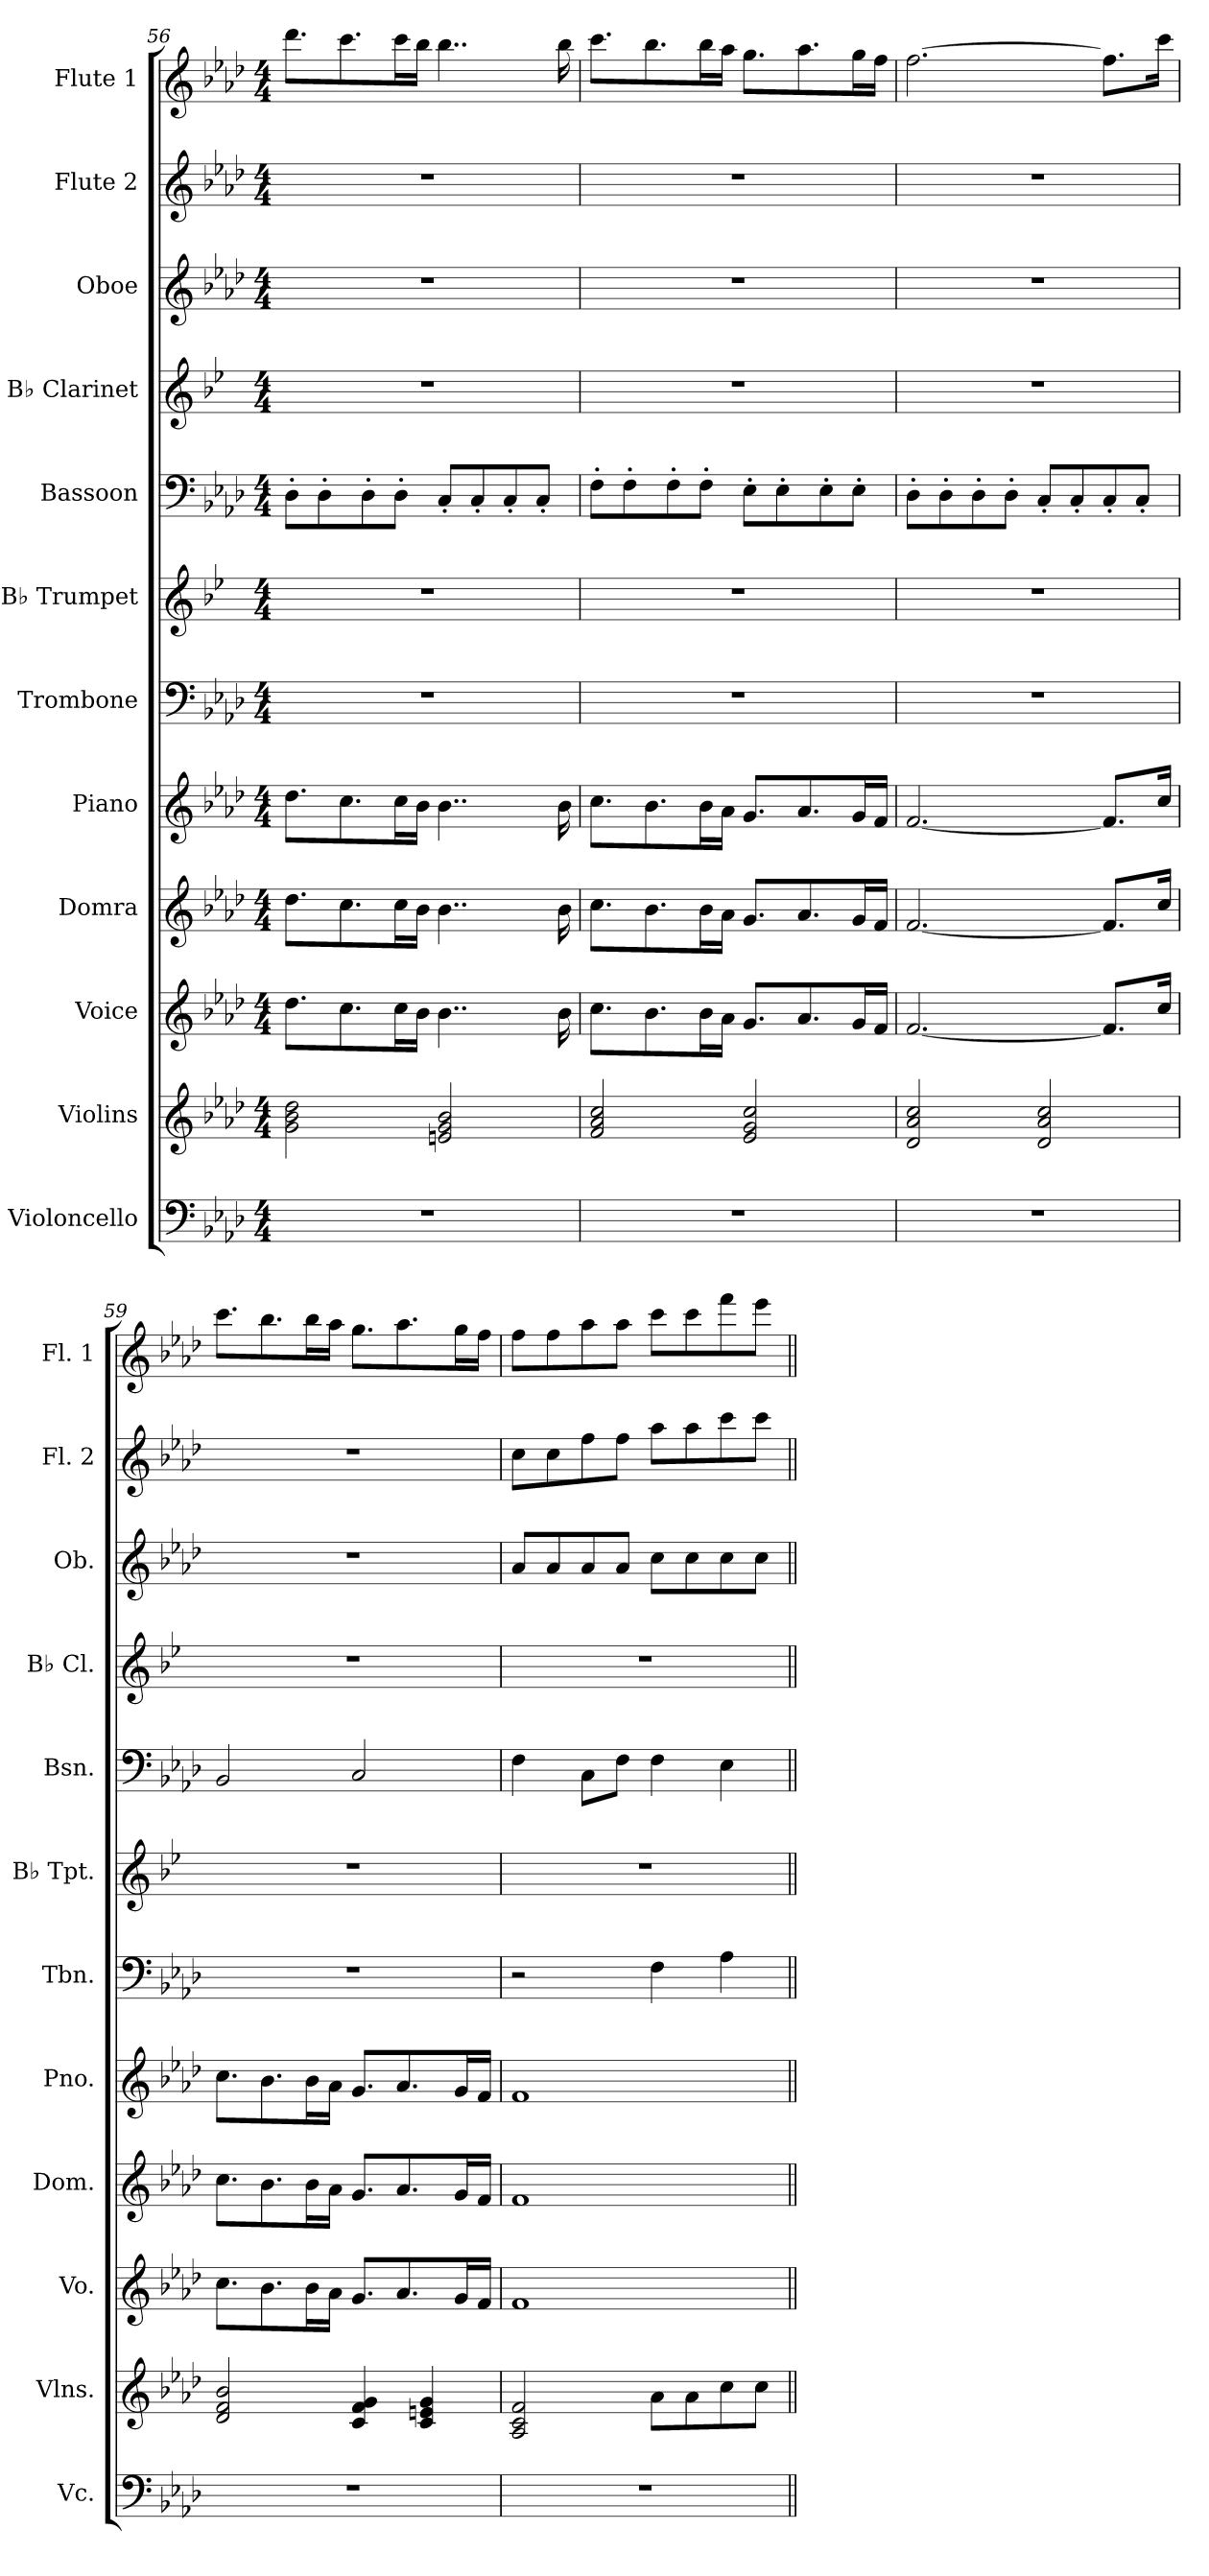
**kern	**kern	**kern	**kern	**kern	**kern	**kern	**kern	**kern	**kern	**kern	**kern
*part12	*part11	*part10	*part9	*part8	*part7	*part6	*part5	*part4	*part3	*part2	*part1
*staff12	*staff11	*staff10	*staff9	*staff8	*staff7	*staff6	*staff5	*staff4	*staff3	*staff2	*staff1
*I"Violoncello	*I"Violins	*I"Voice	*I"Domra	*I"Piano	*I"Trombone	*I"B♭ Trumpet	*I"Bassoon	*I"B♭ Clarinet	*I"Oboe	*I"Flute 2	*I"Flute 1
*I'Vc.	*I'Vlns.	*I'Vo.	*I'Dom.	*I'Pno.	*I'Tbn.	*I'B♭ Tpt.	*I'Bsn.	*I'B♭ Cl.	*I'Ob.	*I'Fl. 2	*I'Fl. 1
*clefF4	*clefG2	*clefG2	*clefG2	*clefG2	*clefF4	*clefG2	*clefF4	*clefG2	*clefG2	*clefG2	*clefG2
*	*	*	*	*	*	*ITrd1c2	*	*ITrd1c2	*	*	*
*k[b-e-a-d-]	*k[b-e-a-d-]	*k[b-e-a-d-]	*k[b-e-a-d-]	*k[b-e-a-d-]	*k[b-e-a-d-]	*k[b-e-a-d-]	*k[b-e-a-d-]	*k[b-e-a-d-]	*k[b-e-a-d-]	*k[b-e-a-d-]	*k[b-e-a-d-]
*M4/4	*M4/4	*M4/4	*M4/4	*M4/4	*M4/4	*M4/4	*M4/4	*M4/4	*M4/4	*M4/4	*M4/4
=56	=56	=56	=56	=56	=56	=56	=56	=56	=56	=56	=56
1r	2g\ 2b-\ 2dd-\	8.dd-\L	8.dd-\L	8.dd-\L	1r	1r	8D-'\L	1r	1r	1r	8.ddd-\L
.	.	.	.	.	.	.	8D-'\	.	.	.	.
.	.	8.cc\	8.cc\	8.cc\	.	.	.	.	.	.	8.ccc\
.	.	.	.	.	.	.	8D-'\	.	.	.	.
.	.	16cc\L	16cc\L	16cc\L	.	.	8D-'\J	.	.	.	16ccc\L
.	.	16b-\JJ	16b-\JJ	16b-\JJ	.	.	.	.	.	.	16bb-\JJ
.	2en/ 2g/ 2b-/	4..b-\	4..b-\	4..b-\	.	.	8C'/L	.	.	.	4..bb-\
.	.	.	.	.	.	.	8C'/	.	.	.	.
.	.	.	.	.	.	.	8C'/	.	.	.	.
.	.	.	.	.	.	.	8C'/J	.	.	.	.
.	.	16b-\	16b-\	16b-\	.	.	.	.	.	.	16bb-\
=57	=57	=57	=57	=57	=57	=57	=57	=57	=57	=57	=57
1r	2f/ 2a-/ 2cc/	8.cc\L	8.cc\L	8.cc\L	1r	1r	8F'\L	1r	1r	1r	8.ccc\L
.	.	.	.	.	.	.	8F'\	.	.	.	.
.	.	8.b-\	8.b-\	8.b-\	.	.	.	.	.	.	8.bb-\
.	.	.	.	.	.	.	8F'\	.	.	.	.
.	.	16b-\L	16b-\L	16b-\L	.	.	8F'\J	.	.	.	16bb-\L
.	.	16a-\JJ	16a-\JJ	16a-\JJ	.	.	.	.	.	.	16aa-\JJ
.	2e-/ 2g/ 2cc/	8.g/L	8.g/L	8.g/L	.	.	8E-'\L	.	.	.	8.gg\L
.	.	.	.	.	.	.	8E-'\	.	.	.	.
.	.	8.a-/	8.a-/	8.a-/	.	.	.	.	.	.	8.aa-\
.	.	.	.	.	.	.	8E-'\	.	.	.	.
.	.	16g/L	16g/L	16g/L	.	.	8E-'\J	.	.	.	16gg\L
.	.	16f/JJ	16f/JJ	16f/JJ	.	.	.	.	.	.	16ff\JJ
!!LO:PB:g=z
=58	=58	=58	=58	=58	=58	=58	=58	=58	=58	=58	=58
1r	2d-/ 2a-/ 2cc/	[2.f/	[2.f/	[2.f/	1r	1r	8D-'\L	1r	1r	1r	[2.ff\
.	.	.	.	.	.	.	8D-'\	.	.	.	.
.	.	.	.	.	.	.	8D-'\	.	.	.	.
.	.	.	.	.	.	.	8D-'\J	.	.	.	.
.	2d-/ 2a-/ 2cc/	.	.	.	.	.	8C'/L	.	.	.	.
.	.	.	.	.	.	.	8C'/	.	.	.	.
.	.	8.f/L]	8.f/L]	8.f/L]	.	.	8C'/	.	.	.	8.ff\L]
.	.	.	.	.	.	.	8C'/J	.	.	.	.
.	.	16cc/Jk	16cc/Jk	16cc/Jk	.	.	.	.	.	.	16ccc\Jk
=59	=59	=59	=59	=59	=59	=59	=59	=59	=59	=59	=59
1r	2d-/ 2f/ 2b-/	8.cc\L	8.cc\L	8.cc\L	1r	1r	2BB-/	1r	1r	1r	8.ccc\L
.	.	8.b-\	8.b-\	8.b-\	.	.	.	.	.	.	8.bb-\
.	.	16b-\L	16b-\L	16b-\L	.	.	.	.	.	.	16bb-\L
.	.	16a-\JJ	16a-\JJ	16a-\JJ	.	.	.	.	.	.	16aa-\JJ
.	4c/ 4f/ 4g/	8.g/L	8.g/L	8.g/L	.	.	2C/	.	.	.	8.gg\L
.	.	8.a-/	8.a-/	8.a-/	.	.	.	.	.	.	8.aa-\
.	4c/ 4en/ 4g/	.	.	.	.	.	.	.	.	.	.
.	.	16g/L	16g/L	16g/L	.	.	.	.	.	.	16gg\L
.	.	16f/JJ	16f/JJ	16f/JJ	.	.	.	.	.	.	16ff\JJ
=60	=60	=60	=60	=60	=60	=60	=60	=60	=60	=60	=60
1r	2A-/ 2c/ 2f/	1f	1f	1f	2r	1r	4F\	1r	8a-/L	8cc\L	8ff\L
.	.	.	.	.	.	.	.	.	8a-/	8cc\	8ff\
.	.	.	.	.	.	.	8C\L	.	8a-/	8ff\	8aa-\
.	.	.	.	.	.	.	8F\J	.	8a-/J	8ff\J	8aa-\J
.	8a-\L	.	.	.	4F\	.	4F\	.	8cc\L	8aa-\L	8ccc\L
.	8a-\	.	.	.	.	.	.	.	8cc\	8aa-\	8ccc\
.	8cc\	.	.	.	4A-\	.	4E-\	.	8cc\	8ccc\	8fff\
.	8cc\J	.	.	.	.	.	.	.	8cc\J	8ccc\J	8eee-\J
=||	=||	=||	=||	=||	=||	=||	=||	=||	=||	=||	=||
*-	*-	*-	*-	*-	*-	*-	*-	*-	*-	*-	*-
